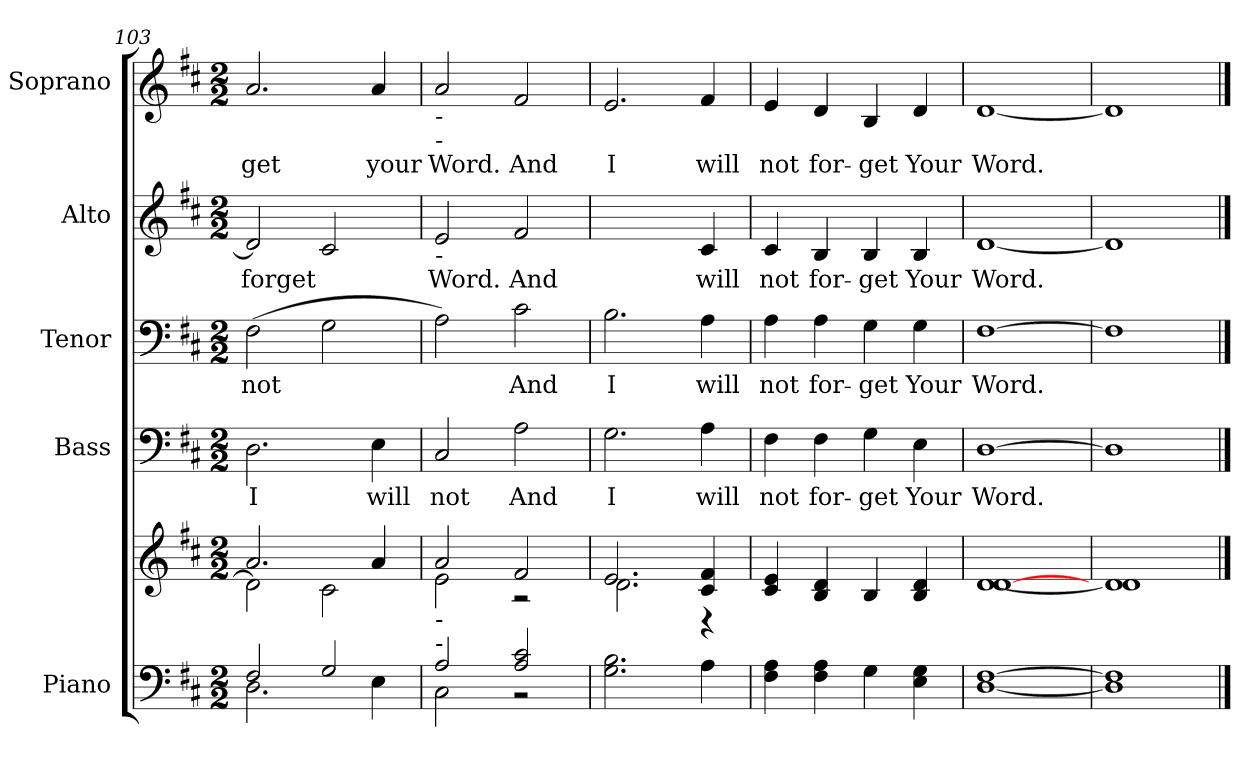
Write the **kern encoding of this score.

**kern	**kern	**kern	**text	**kern	**text	**kern	**text	**kern	**text
*part5	*part5	*part4	*part4	*part3	*part3	*part2	*part2	*part1	*part1
*staff6	*staff5	*staff4	*staff4	*staff3	*staff3	*staff2	*staff2	*staff1	*staff1
*I"Piano	*	*I"Bass	*	*I"Tenor	*	*I"Alto	*	*I"Soprano	*
*I'Pno.	*	*I'B.	*	*I'T.	*	*I'A.	*	*I'S.	*
*clefF4	*clefG2	*clefF4	*	*clefF4	*	*clefG2	*	*clefG2	*
*k[f#c#]	*k[f#c#]	*k[f#c#]	*	*k[f#c#]	*	*k[f#c#]	*	*k[f#c#]	*
*D:	*D:	*D:	*	*D:	*	*D:	*	*D:	*
*M2/2	*M2/2	*M2/2	*	*M2/2	*	*M2/2	*	*M2/2	*
=103	=103	=103	=103	=103	=103	=103	=103	=103	=103
*^	*^	*	*	*	*	*	*	*	*
!	!	!	!	!	!LO:LY:b:color=#000000	!	!	!	!	!	!
!	!	!	!	!	!	!	!LO:LY:b:color=#000000	!	!	!	!
!	!	!	!	!	!	!	!	!	!LO:LY:b:color=#000000	!	!
!	!	!	!	!	!	!	!	!	!	!	!LO:LY:b:color=#000000
2F#i/	2.Di\	2.ai/	2di\]	2.Di\	I	(2F#i\	not	2di/]	forget	2.ai/	-get
2Gi/	.	.	2c#i\	.	.	2Gi\	.	2c#i/	.	.	.
!	!	!	!	!	!LO:LY:b:color=#000000	!	!	!	!	!	!
!	!	!	!	!	!	!	!	!	!	!	!LO:LY:b:color=#000000
.	4Ei\	4ai/	.	4Ei\	will	.	.	.	.	4ai/	your
=104	=104	=104	=104	=104	=104	=104	=104	=104	=104	=104	=104
!	!	!	!	!	!LO:LY:b:color=#000000	!	!	!	!	!	!
!	!	!	!	!	!	!	!	!	!LO:LY:b:color=#000000	!	!
!	!	!	!	!	!	!	!	!	!	!LO:TX:b:t=-	!
!	!	!	!	!	!	!	!	!	!	!LO:TX:b:t=-	!
!	!	!	!	!	!	!	!	!LO:TX:b:t=-	!	!	!
!	!	!LO:TX:b:t=-	!	!	!	!	!	!	!	!	!
!LO:TX:a:t=-	!	!	!	!	!	!	!	!	!	!	!
!	!	!	!	!	!	!	!	!	!	!	!LO:LY:b:color=#000000
2Ai/	2C#i\	2ai/	2ei\	2C#i/	not	2Ai\)	.	2ei/	Word.	2ai/	Word.
!	!	!	!	!	!LO:LY:b:color=#000000	!	!	!	!	!	!
!	!	!	!	!	!	!	!LO:LY:b:color=#000000	!	!	!	!
!	!	!	!	!	!	!	!	!	!LO:LY:b:color=#000000	!	!
!	!	!	!	!	!	!	!	!	!	!	!LO:LY:b:color=#000000
2Ai/ 2c#i	2r	2f#i/	2r	2Ai\	And	2c#i\	And	2f#i/	And	2f#i/	And
*v	*v	*	*	*	*	*	*	*	*	*	*
=105	=105	=105	=105	=105	=105	=105	=105	=105	=105	=105
*^	*	*	*	*	*	*	*	*	*	*
!	!	!	!	!	!LO:LY:b:color=#000000	!	!	!	!	!	!
*v	*v	*	*	*	*	*	*	*	*	*	*
*^	*	*	*	*	*	*	*	*	*	*
!	!	!	!	!	!	!	!LO:LY:b:color=#000000	!	!	!	!
*v	*v	*	*	*	*	*	*	*	*	*	*
*^	*	*	*	*	*	*	*	*	*	*
!	!	!	!	!	!	!	!	!	!LO:LY:b:color=#000000	!	!
*v	*v	*	*	*	*	*	*	*	*	*	*
*^	*	*	*	*	*	*	*	*	*	*
!	!	!	!	!	!	!	!	!	!	!	!LO:LY:b:color=#000000
*v	*v	*	*	*	*	*	*	*	*	*	*
2.Gi\ 2.Bi	2.ei/	2.di\	2.Gi\	I	2.Bi\	I	2.di/yy	I	2.ei/	I
!	!	!	!	!LO:LY:b:color=#000000	!	!	!	!	!	!
!	!	!	!	!	!	!LO:LY:b:color=#000000	!	!	!	!
!	!	!	!	!	!	!	!	!LO:LY:b:color=#000000	!	!
!	!	!	!	!	!	!	!	!	!	!LO:LY:b:color=#000000
4Ai\	4c#i/ 4f#i	4r	4Ai\	will	4Ai\	will	4c#i/	will	4f#i/	will
*	*v	*v	*	*	*	*	*	*	*	*
=106	=106	=106	=106	=106	=106	=106	=106	=106	=106
*	*^	*	*	*	*	*	*	*	*
!	!	!	!	!LO:LY:b:color=#000000	!	!	!	!	!	!
*	*v	*v	*	*	*	*	*	*	*	*
*	*^	*	*	*	*	*	*	*	*
!	!	!	!	!	!	!LO:LY:b:color=#000000	!	!	!	!
*	*v	*v	*	*	*	*	*	*	*	*
*	*^	*	*	*	*	*	*	*	*
!	!	!	!	!	!	!	!	!LO:LY:b:color=#000000	!	!
*	*v	*v	*	*	*	*	*	*	*	*
*	*^	*	*	*	*	*	*	*	*
!	!	!	!	!	!	!	!	!	!	!LO:LY:b:color=#000000
*	*v	*v	*	*	*	*	*	*	*	*
4F#i\ 4Ai	4c#i/ 4ei	4F#i\	not	4Ai\	not	4c#i/	not	4ei/	not
!	!	!	!LO:LY:b:color=#000000	!	!	!	!	!	!
!	!	!	!	!	!LO:LY:b:color=#000000	!	!	!	!
!	!	!	!	!	!	!	!LO:LY:b:color=#000000	!	!
!	!	!	!	!	!	!	!	!	!LO:LY:b:color=#000000
4F#i\ 4Ai	4Bi/ 4di	4F#i\	for-	4Ai\	for-	4Bi/	for-	4di/	for-
!	!	!	!LO:LY:b:color=#000000	!	!	!	!	!	!
!	!	!	!	!	!LO:LY:b:color=#000000	!	!	!	!
!	!	!	!	!	!	!	!LO:LY:b:color=#000000	!	!
!	!	!	!	!	!	!	!	!	!LO:LY:b:color=#000000
4Gi\	4Bi/	4Gi\	-get	4Gi\	-get	4Bi/	-get	4Bi/	-get
!	!	!	!LO:LY:b:color=#000000	!	!	!	!	!	!
!	!	!	!	!	!LO:LY:b:color=#000000	!	!	!	!
!	!	!	!	!	!	!	!LO:LY:b:color=#000000	!	!
!	!	!	!	!	!	!	!	!	!LO:LY:b:color=#000000
4Ei\ 4Gi	4Bi/ 4di	4Ei\	Your	4Gi\	Your	4Bi/	Your	4di/	Your
=107	=107	=107	=107	=107	=107	=107	=107	=107	=107
!	!	!	!LO:LY:b:color=#000000	!	!	!	!	!	!
!	!	!	!	!	!LO:LY:b:color=#000000	!	!	!	!
!	!	!	!	!	!	!	!LO:LY:b:color=#000000	!	!
!	!	!	!	!	!	!	!	!	!LO:LY:b:color=#000000
[<1Di [>1F#i	[<1di [>1di	[>1Di	Word.	[>1F#i	Word.	[<1di	Word.	[<1di	Word.
!!LO:PB:g=z
=108	=108	=108	=108	=108	=108	=108	=108	=108	=108
*	*^	*	*	*	*	*	*	*	*
1Di] 1F#i]	1di]	1di	1Di]	.	1F#i]	.	1di]	.	1di]	.
*	*v	*v	*	*	*	*	*	*	*	*
==	==	==	==	==	==	==	==	==	==
*-	*-	*-	*-	*-	*-	*-	*-	*-	*-
